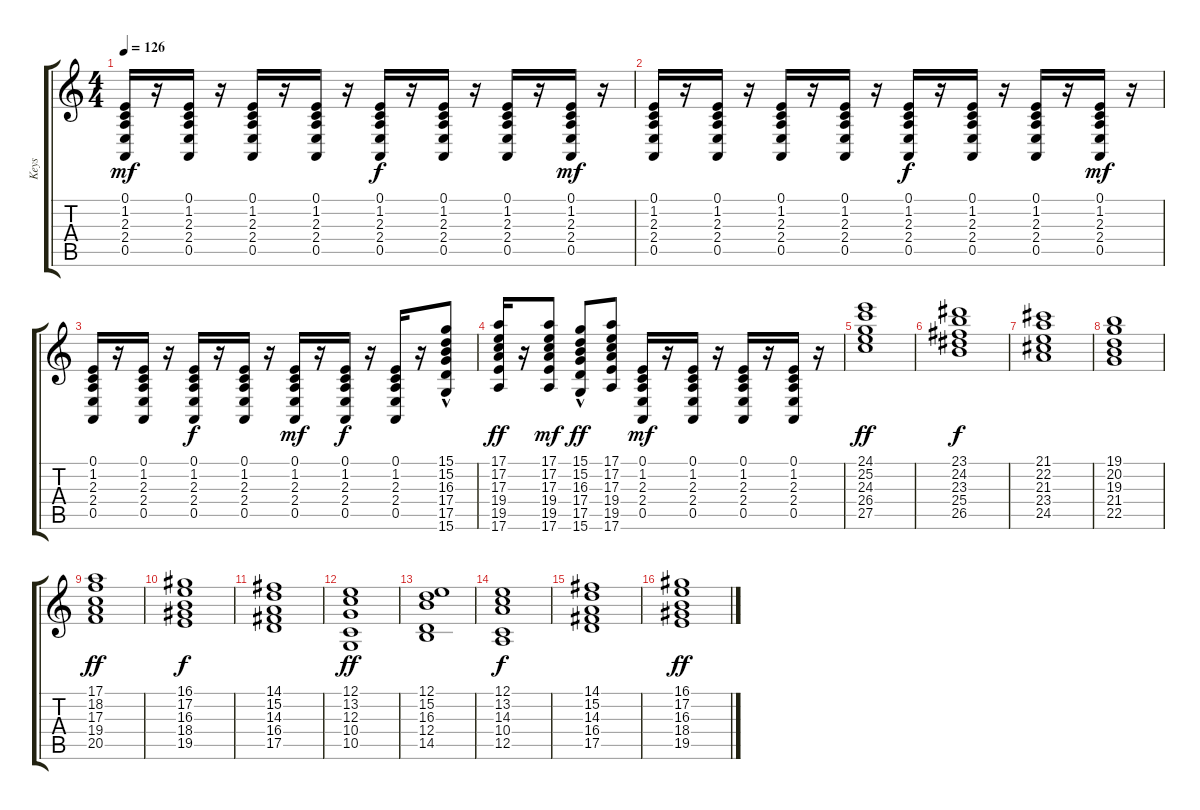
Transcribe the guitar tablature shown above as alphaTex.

\track ("Keys" "Keys") {instrument synthbrass1}
\staff {score tabs}
\tuning (E4 B3 G3 D3 A2 E2) {hide}
\ts (4 4)
\tempo 126
\clef g2
\ks c
(0.1 1.2 2.3 2.4 0.5).16{dy mf} r.16 (0.1 1.2 2.3 2.4 0.5).16 r.16 (0.1 1.2 2.3 2.4 0.5).16 r.16 (0.1 1.2 2.3 2.4 0.5).16 r.16 (0.1 1.2 2.3 2.4 0.5).16{dy f} r.16 (0.1 1.2 2.3 2.4 0.5).16 r.16 (0.1 1.2 2.3 2.4 0.5).16 r.16 (0.1 1.2 2.3 2.4 0.5).16{dy mf} r.16 |
(0.1 1.2 2.3 2.4 0.5).16 r.16 (0.1 1.2 2.3 2.4 0.5).16 r.16 (0.1 1.2 2.3 2.4 0.5).16 r.16 (0.1 1.2 2.3 2.4 0.5).16 r.16 (0.1 1.2 2.3 2.4 0.5).16{dy f} r.16 (0.1 1.2 2.3 2.4 0.5).16 r.16 (0.1 1.2 2.3 2.4 0.5).16 r.16 (0.1 1.2 2.3 2.4 0.5).16{dy mf} r.16 |
(0.1 1.2 2.3 2.4 0.5).16 r.16 (0.1 1.2 2.3 2.4 0.5).16 r.16 (0.1 1.2 2.3 2.4 0.5).16{dy f} r.16 (0.1 1.2 2.3 2.4 0.5).16 r.16 (0.1 1.2 2.3 2.4 0.5).16{dy mf} r.16 (0.1 1.2 2.3 2.4 0.5).16{dy f} r.16 (0.1 1.2 2.3 2.4 0.5).16 r.16 (15.1 15.2 16.3{hac} 17.4 17.5 15.6).8 |
(17.1 17.2 17.3 19.4 19.5 17.6).16{dy ff} r.16 (17.1 17.2 17.3 19.4 19.5 17.6).8{dy mf} (15.1 15.2 16.3 17.4 17.5{hac} 15.6{hac}).8{dy ff} (17.1 17.2 17.3 19.4 19.5 17.6).8 (0.1 1.2 2.3 2.4 0.5).16{dy mf} r.16 (0.1 1.2 2.3 2.4 0.5).16 r.16 (0.1 1.2 2.3 2.4 0.5).16 r.16 (0.1 1.2 2.3 2.4 0.5).16 r.16 |
(24.1 25.2 24.3 26.4 27.5).1{dy ff} |
(23.1 24.2 23.3 25.4 26.5).1{dy f} |
(21.1 22.2 21.3 23.4 24.5).1 |
(19.1 20.2 19.3 21.4 22.5).1 |
(17.1 18.2 17.3 19.4 20.5).1{dy ff} |
(16.1 17.2 16.3 18.4 19.5).1{dy f} |
(14.1 15.2 14.3 16.4 17.5).1 |
(12.1 13.2 12.3 10.4 10.5).1{dy ff} |
(12.1 15.2 16.3 12.4 14.5).1 |
(12.1 13.2 14.3 10.4 12.5).1{dy f} |
(14.1 15.2 14.3 16.4 17.5).1 |
(16.1 17.2 16.3 18.4 19.5).1{dy ff}
